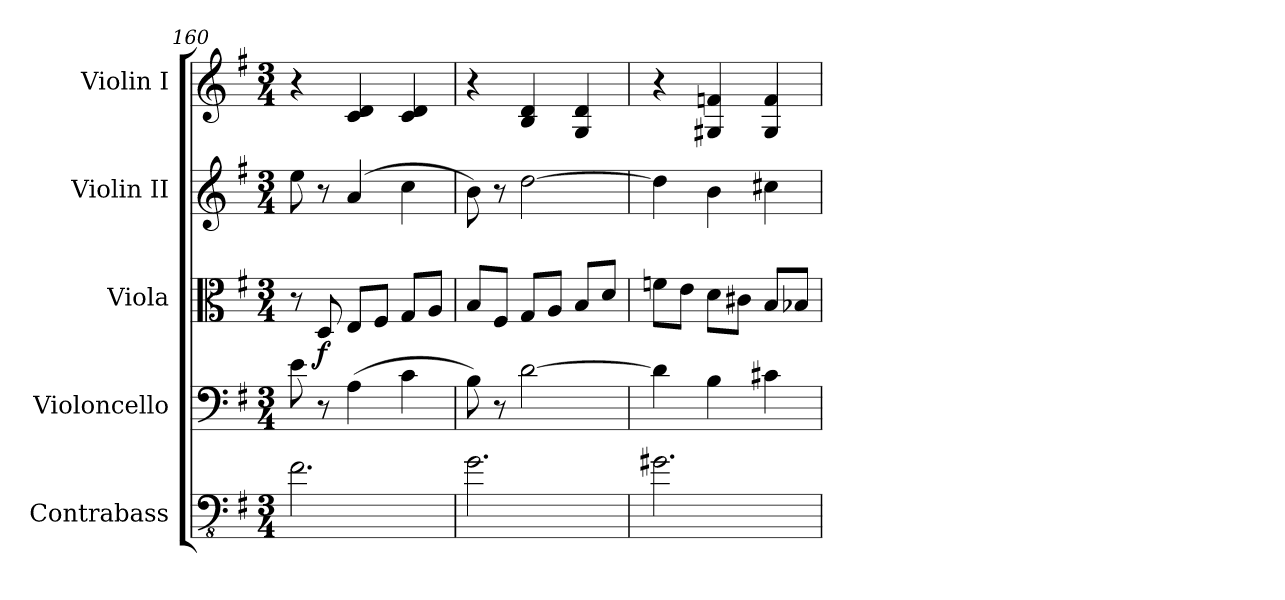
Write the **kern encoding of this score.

**kern	**kern	**kern	**dynam	**kern	**kern
*part5	*part4	*part3	*part3	*part2	*part1
*staff5	*staff4	*staff3	*staff3	*staff2	*staff1
*I"Contrabass	*I"Violoncello	*I"Viola	*	*I"Violin II	*I"Violin I
*I'Cb	*I'Vc	*I'Vla	*	*I'Vln	*I'Vln
*clefFv4	*clefF4	*clefC3	*	*clefG2	*clefG2
*ITrd7c12	*	*	*	*	*
*k[f#]	*k[f#]	*k[f#]	*	*k[f#]	*k[f#]
*M3/4	*M3/4	*M3/4	*	*M3/4	*M3/4
=160	=160	=160	=160	=160	=160
2.FF#\	8e\	8r	.	8ee\	4r
!	!	!	!LO:DY:b	!	!
.	8r	8D/	f	8r	.
.	(4A\	8E/L	.	(4a/	4c/ 4d/
.	.	8F#/J	.	.	.
.	4c\	8G/L	.	4cc\	4c/ 4d/
.	.	8A/J	.	.	.
=161	=161	=161	=161	=161	=161
2.GG\	8B\)	8B/L	.	8b\)	4r
.	8r	8F#/J	.	8r	.
.	[2d\	8G/L	.	[2dd\	4B/ 4d/
.	.	8A/J	.	.	.
.	.	8B/L	.	.	4G/ 4d/
.	.	8d/J	.	.	.
!!LO:PB:g=z
=162	=162	=162	=162	=162	=162
2.GG#X\	4d\]	8fn\L	.	4dd\]	4r
.	.	8e\J	.	.	.
.	4B\	8d\L	.	4b\	4G#X/ 4fn/
.	.	8c#X\J	.	.	.
.	4c#X\	8B/L	.	4cc#X\	4G#/ 4f/
.	.	8B-X/J	.	.	.
=	=	=	=	=	=
*-	*-	*-	*-	*-	*-
